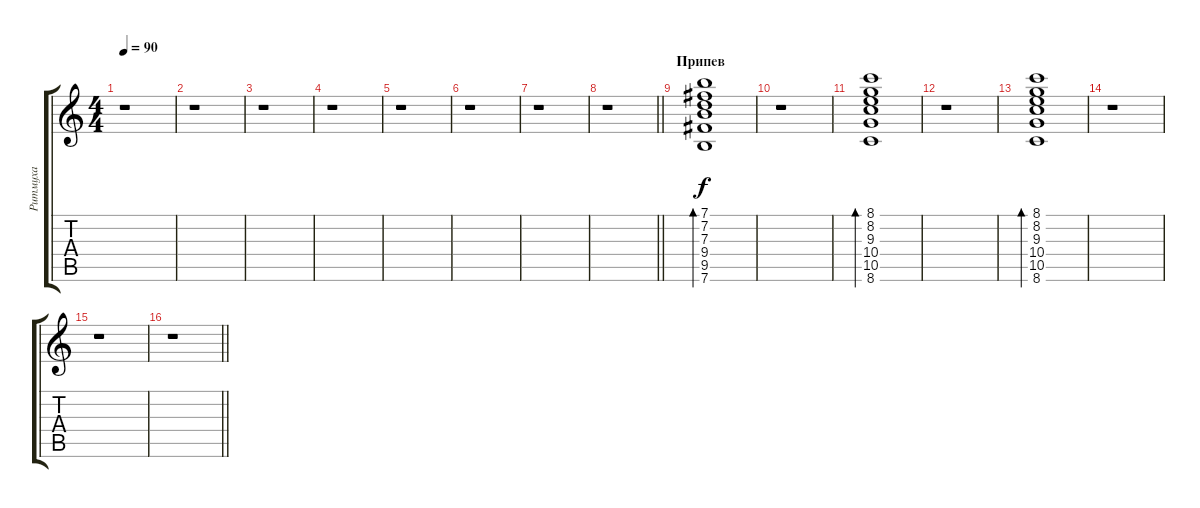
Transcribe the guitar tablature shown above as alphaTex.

\track ("Ритмуха" "Ритмуха") {instrument electricguitarclean}
\staff {score tabs}
\tuning (E4 B3 G3 D3 A2 E2) {hide}
\ts (4 4)
\tempo 90
\clef g2
\ks c
r.1{dy f} |
r.1 |
r.1 |
r.1 |
r.1 |
r.1 |
r.1 |
\barLineRight lightlight
r.1 |
\section ("" "Припев")
(7.1 7.2 7.3 9.4 9.5 7.6).1{bd 120} |
r.1 |
(8.1 8.2 9.3 10.4 10.5 8.6).1{bd 120} |
r.1 |
(8.1 8.2 9.3 10.4 10.5 8.6).1{bd 120} |
r.1 |
r.1 |
\barLineRight lightlight
r.1
